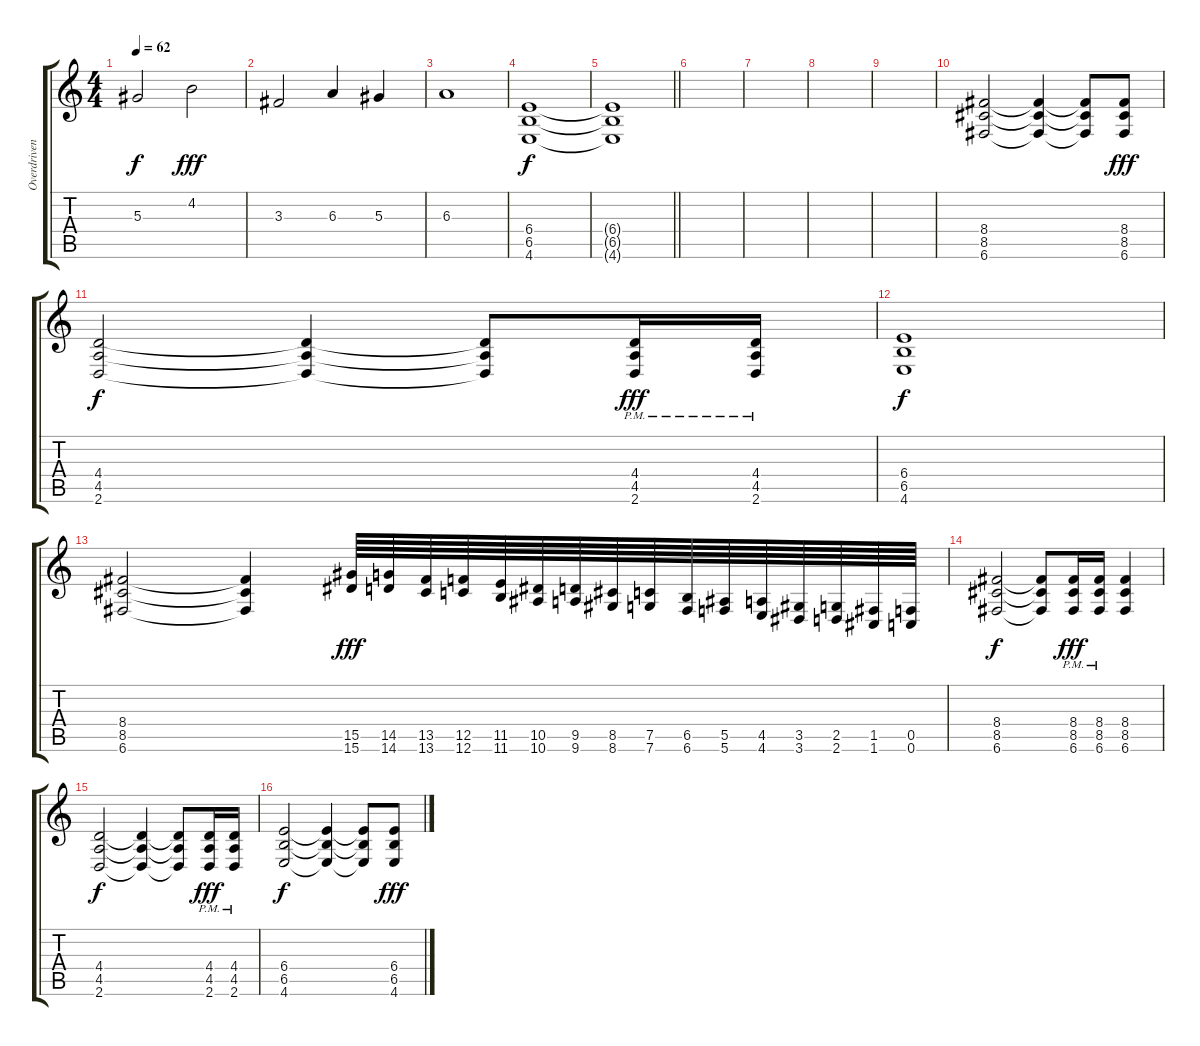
\track ("Overdriven Guitar 2" "Overdriven") {instrument overdrivenguitar}
\staff {score tabs}
\tuning (C4 G3 Eb3 Bb2 F2 C2) {hide}
\ts (4 4)
\tempo 62
\clef g2
\ks c
5.3{t}.2{dy f} 4.2.2{dy fff} |
3.3.2 6.3.4 5.3.4 |
6.3.1 |
(6.4 6.5 4.6).1{dy f volume 8} |
\barLineRight lightlight
(6.4{t} 6.5{t} 4.6{t}).1 |
|
|
|
|
(8.4 8.5 6.6).2 (8.4{t} 8.5{t} 6.6{t}).4 (8.4{t} 8.5{t} 6.6{t}).8 (8.4 8.5 6.6).8{dy fff} |
(4.4 4.5 2.6).2{dy f} (4.4{t} 4.5{t} 2.6{t}).4 (4.4{t} 4.5{t} 2.6{t}).8 (4.4{pm} 4.5{pm} 2.6{pm}).16{dy fff} (4.4{pm} 4.5{pm} 2.6{pm}).16 |
(6.4 6.5 4.6).1{dy f} |
(8.4 8.5 6.6).2 (8.4{t} 8.5{t} 6.6{t}).4 (15.5 15.6).64{dy fff} (14.5 14.6).64 (13.5 13.6).64 (12.5 12.6).64 (11.5 11.6).64 (10.5 10.6).64 (9.5 9.6).64 (8.5 8.6).64 (7.5 7.6).64 (6.5 6.6).64 (5.5 5.6).64 (4.5 4.6).64 (3.5 3.6).64 (2.5 2.6).64 (1.5 1.6).64 (0.5 0.6).64 |
(8.4 8.5 6.6).2{dy f} (8.4{t} 8.5{t} 6.6{t}).8 (8.4{pm} 8.5{pm} 6.6{pm}).16{dy fff} (8.4{pm} 8.5{pm} 6.6{pm}).16 (8.4 8.5 6.6).4 |
(4.4 4.5 2.6).2{dy f} (4.4{t} 4.5{t} 2.6{t}).4 (4.4{t} 4.5{t} 2.6{t}).8 (4.4{pm} 4.5{pm} 2.6{pm}).16{dy fff} (4.4{pm} 4.5{pm} 2.6{pm}).16 |
(6.4 6.5 4.6).2{dy f} (6.4{t} 6.5{t} 4.6{t}).4 (6.4{t} 6.5{t} 4.6{t}).8 (6.4 6.5 4.6).8{dy fff}
